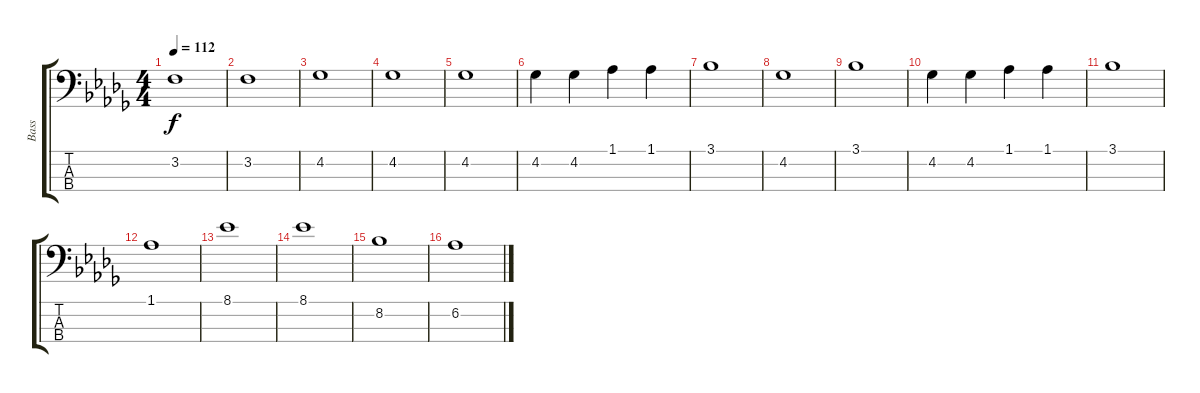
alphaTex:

\track ("Bass" "Bass") {instrument electricbassfinger}
\staff {score tabs}
\tuning (G2 D2 A1 E1) {hide}
\ts (4 4)
\tempo 112
\clef f4
\ks bbminor
3.2.1{dy f} |
3.2.1 |
4.2.1 |
4.2.1 |
4.2.1 |
4.2.4 4.2.4 1.1.4 1.1.4 |
3.1.1 |
4.2.1 |
3.1.1 |
4.2.4 4.2.4 1.1.4 1.1.4 |
3.1.1 |
1.1.1 |
8.1.1 |
8.1.1 |
8.2.1 |
6.2.1
